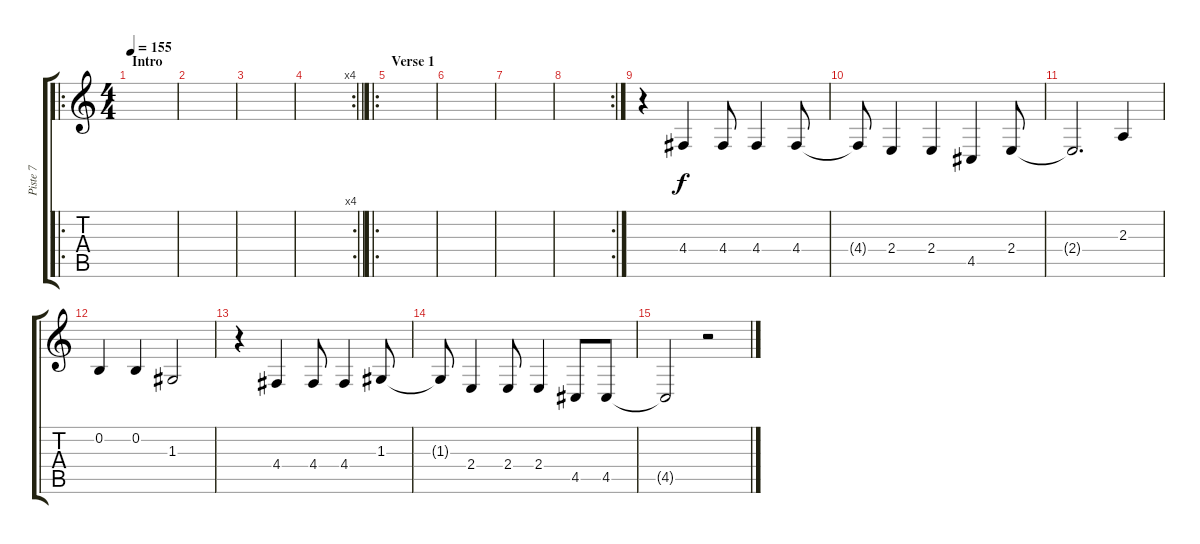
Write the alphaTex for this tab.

\track ("Piste 7" "Piste 7") {instrument flute}
\staff {score tabs}
\tuning (E4 B3 G3 D3 A2 E2) {hide}
\ro
\ts (4 4)
\section ("" "Intro")
\tempo 155
\clef g2
\ks c
|
|
|
\rc 4
\barLineRight lightlight
|
\ro
\section ("" "Verse 1")
|
|
|
\rc 2
|
r.4 4.4.4 4.4.8 4.4.4 4.4.8 |
4.4{t}.8 2.4.4 2.4.4 4.5.4 2.4.8 |
2.4{t}.2{d} 2.3.4 |
0.2.4 0.2.4 1.3.2 |
r.4 4.4.4 4.4.8 4.4.4 1.3.8 |
1.3{t}.8 2.4.4 2.4.8 2.4.4 4.5.8 4.5.8 |
4.5{t}.2 r.2
